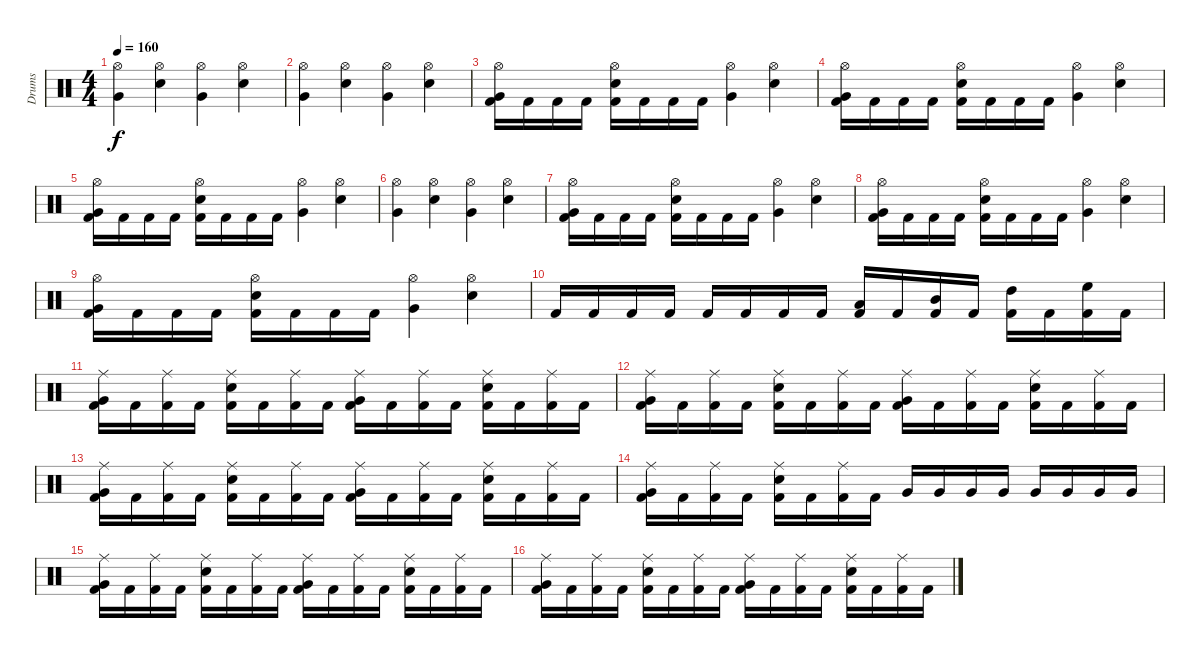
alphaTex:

\track ("Drums" "Drums") {instrument percussion}
\staff {score}
\articulation defaults
\ts (4 4)
\tempo 160
\clef neutral
\ks c
("Hi-Hat (open)" "Very Low Tom (hit)").4{dy f} ("Hi-Hat (open)" "Snare (hit) 2").4 ("Hi-Hat (open)" "Very Low Tom (hit)").4 ("Hi-Hat (open)" "Snare (hit) 2").4 |
("Hi-Hat (open)" "Very Low Tom (hit)").4 ("Hi-Hat (open)" "Snare (hit) 2").4 ("Hi-Hat (open)" "Very Low Tom (hit)").4 ("Hi-Hat (open)" "Snare (hit) 2").4 |
("Hi-Hat (open)" "Very Low Tom (hit)" "Kick (hit) 2").16 "Kick (hit) 2".16 "Kick (hit) 2".16 "Kick (hit) 2".16 ("Hi-Hat (open)" "Snare (hit) 2" "Kick (hit) 2").16 "Kick (hit) 2".16 "Kick (hit) 2".16 "Kick (hit) 2".16 ("Hi-Hat (open)" "Very Low Tom (hit)").4 ("Hi-Hat (open)" "Snare (hit) 2").4 |
("Hi-Hat (open)" "Very Low Tom (hit)" "Kick (hit) 2").16 "Kick (hit) 2".16 "Kick (hit) 2".16 "Kick (hit) 2".16 ("Hi-Hat (open)" "Snare (hit) 2" "Kick (hit) 2").16 "Kick (hit) 2".16 "Kick (hit) 2".16 "Kick (hit) 2".16 ("Hi-Hat (open)" "Very Low Tom (hit)").4 ("Hi-Hat (open)" "Snare (hit) 2").4 |
("Hi-Hat (open)" "Very Low Tom (hit)" "Kick (hit) 2").16 "Kick (hit) 2".16 "Kick (hit) 2".16 "Kick (hit) 2".16 ("Hi-Hat (open)" "Snare (hit) 2" "Kick (hit) 2").16 "Kick (hit) 2".16 "Kick (hit) 2".16 "Kick (hit) 2".16 ("Hi-Hat (open)" "Very Low Tom (hit)").4 ("Hi-Hat (open)" "Snare (hit) 2").4 |
("Hi-Hat (open)" "Very Low Tom (hit)").4 ("Hi-Hat (open)" "Snare (hit) 2").4 ("Hi-Hat (open)" "Very Low Tom (hit)").4 ("Hi-Hat (open)" "Snare (hit) 2").4 |
("Hi-Hat (open)" "Very Low Tom (hit)" "Kick (hit) 2").16 "Kick (hit) 2".16 "Kick (hit) 2".16 "Kick (hit) 2".16 ("Hi-Hat (open)" "Snare (hit) 2" "Kick (hit) 2").16 "Kick (hit) 2".16 "Kick (hit) 2".16 "Kick (hit) 2".16 ("Hi-Hat (open)" "Very Low Tom (hit)").4 ("Hi-Hat (open)" "Snare (hit) 2").4 |
("Hi-Hat (open)" "Very Low Tom (hit)" "Kick (hit) 2").16 "Kick (hit) 2".16 "Kick (hit) 2".16 "Kick (hit) 2".16 ("Hi-Hat (open)" "Snare (hit) 2" "Kick (hit) 2").16 "Kick (hit) 2".16 "Kick (hit) 2".16 "Kick (hit) 2".16 ("Hi-Hat (open)" "Very Low Tom (hit)").4 ("Hi-Hat (open)" "Snare (hit) 2").4 |
("Hi-Hat (open)" "Very Low Tom (hit)" "Kick (hit) 2").16 "Kick (hit) 2".16 "Kick (hit) 2".16 "Kick (hit) 2".16 ("Hi-Hat (open)" "Snare (hit) 2" "Kick (hit) 2").16 "Kick (hit) 2".16 "Kick (hit) 2".16 "Kick (hit) 2".16 ("Hi-Hat (open)" "Very Low Tom (hit)").4 ("Hi-Hat (open)" "Snare (hit) 2").4 |
"Kick (hit) 2".16 "Kick (hit) 2".16 "Kick (hit) 2".16 "Kick (hit) 2".16 "Kick (hit) 2".16 "Kick (hit) 2".16 "Kick (hit) 2".16 "Kick (hit) 2".16 ("Low Tom (hit)" "Kick (hit) 2").16 "Kick (hit) 2".16 ("Mid Tom (hit)" "Kick (hit) 2").16 "Kick (hit) 2".16 ("High Tom (hit)" "Kick (hit) 2").16 "Kick (hit) 2".16 ("High Floor Tom (hit)" "Kick (hit) 2").16 "Kick (hit) 2".16 |
("Ride (middle)" "Very Low Tom (hit)" "Kick (hit) 2").16 "Kick (hit) 2".16 ("Ride (middle)" "Kick (hit) 2").16 "Kick (hit) 2".16 ("Ride (middle)" "Snare (hit) 2" "Kick (hit) 2").16 "Kick (hit) 2".16 ("Ride (middle)" "Kick (hit) 2").16 "Kick (hit) 2".16 ("Ride (middle)" "Very Low Tom (hit)" "Kick (hit) 2").16 "Kick (hit) 2".16 ("Ride (middle)" "Kick (hit) 2").16 "Kick (hit) 2".16 ("Ride (middle)" "Snare (hit) 2" "Kick (hit) 2").16 "Kick (hit) 2".16 ("Ride (middle)" "Kick (hit) 2").16 "Kick (hit) 2".16 |
("Ride (middle)" "Very Low Tom (hit)" "Kick (hit) 2").16 "Kick (hit) 2".16 ("Ride (middle)" "Kick (hit) 2").16 "Kick (hit) 2".16 ("Ride (middle)" "Snare (hit) 2" "Kick (hit) 2").16 "Kick (hit) 2".16 ("Ride (middle)" "Kick (hit) 2").16 "Kick (hit) 2".16 ("Ride (middle)" "Very Low Tom (hit)" "Kick (hit) 2").16 "Kick (hit) 2".16 ("Ride (middle)" "Kick (hit) 2").16 "Kick (hit) 2".16 ("Ride (middle)" "Snare (hit) 2" "Kick (hit) 2").16 "Kick (hit) 2".16 ("Ride (middle)" "Kick (hit) 2").16 "Kick (hit) 2".16 |
("Ride (middle)" "Very Low Tom (hit)" "Kick (hit) 2").16 "Kick (hit) 2".16 ("Ride (middle)" "Kick (hit) 2").16 "Kick (hit) 2".16 ("Ride (middle)" "Snare (hit) 2" "Kick (hit) 2").16 "Kick (hit) 2".16 ("Ride (middle)" "Kick (hit) 2").16 "Kick (hit) 2".16 ("Ride (middle)" "Very Low Tom (hit)" "Kick (hit) 2").16 "Kick (hit) 2".16 ("Ride (middle)" "Kick (hit) 2").16 "Kick (hit) 2".16 ("Ride (middle)" "Snare (hit) 2" "Kick (hit) 2").16 "Kick (hit) 2".16 ("Ride (middle)" "Kick (hit) 2").16 "Kick (hit) 2".16 |
("Ride (middle)" "Very Low Tom (hit)" "Kick (hit) 2").16 "Kick (hit) 2".16 ("Ride (middle)" "Kick (hit) 2").16 "Kick (hit) 2".16 ("Ride (middle)" "Snare (hit) 2" "Kick (hit) 2").16 "Kick (hit) 2".16 ("Ride (middle)" "Kick (hit) 2").16 "Kick (hit) 2".16 "Very Low Tom (hit)".16 "Very Low Tom (hit)".16 "Very Low Tom (hit)".16 "Very Low Tom (hit)".16 "Very Low Tom (hit)".16 "Very Low Tom (hit)".16 "Very Low Tom (hit)".16 "Very Low Tom (hit)".16 |
("Ride (middle)" "Very Low Tom (hit)" "Kick (hit) 2").16 "Kick (hit) 2".16 ("Ride (middle)" "Kick (hit) 2").16 "Kick (hit) 2".16 ("Ride (middle)" "Snare (hit) 2" "Kick (hit) 2").16 "Kick (hit) 2".16 ("Ride (middle)" "Kick (hit) 2").16 "Kick (hit) 2".16 ("Ride (middle)" "Very Low Tom (hit)" "Kick (hit) 2").16 "Kick (hit) 2".16 ("Ride (middle)" "Kick (hit) 2").16 "Kick (hit) 2".16 ("Ride (middle)" "Snare (hit) 2" "Kick (hit) 2").16 "Kick (hit) 2".16 ("Ride (middle)" "Kick (hit) 2").16 "Kick (hit) 2".16 |
("Ride (middle)" "Very Low Tom (hit)" "Kick (hit) 2").16 "Kick (hit) 2".16 ("Ride (middle)" "Kick (hit) 2").16 "Kick (hit) 2".16 ("Ride (middle)" "Snare (hit) 2" "Kick (hit) 2").16 "Kick (hit) 2".16 ("Ride (middle)" "Kick (hit) 2").16 "Kick (hit) 2".16 ("Ride (middle)" "Very Low Tom (hit)" "Kick (hit) 2").16 "Kick (hit) 2".16 ("Ride (middle)" "Kick (hit) 2").16 "Kick (hit) 2".16 ("Ride (middle)" "Snare (hit) 2" "Kick (hit) 2").16 "Kick (hit) 2".16 ("Ride (middle)" "Kick (hit) 2").16 "Kick (hit) 2".16
